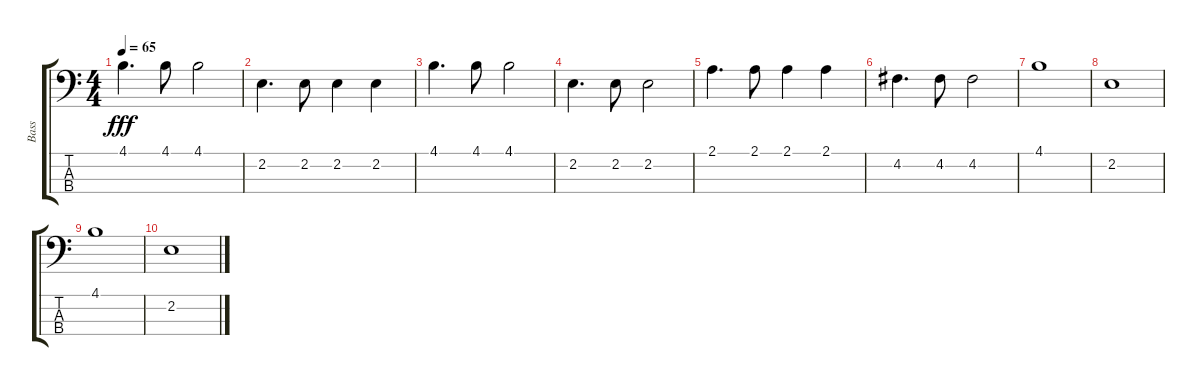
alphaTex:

\track ("Bass" "Bass") {instrument acousticbass}
\staff {score tabs}
\tuning (G2 D2 A1 E1) {hide}
\ts (4 4)
\tempo 65
\clef f4
\ks c
4.1.4{d dy fff} 4.1.8 4.1.2 |
2.2.4{d} 2.2.8 2.2.4 2.2.4 |
4.1.4{d} 4.1.8 4.1.2 |
2.2.4{d} 2.2.8 2.2.2 |
2.1.4{d} 2.1.8 2.1.4 2.1.4 |
4.2.4{d} 4.2.8 4.2.2 |
4.1.1 |
2.2.1 |
4.1.1 |
2.2.1
